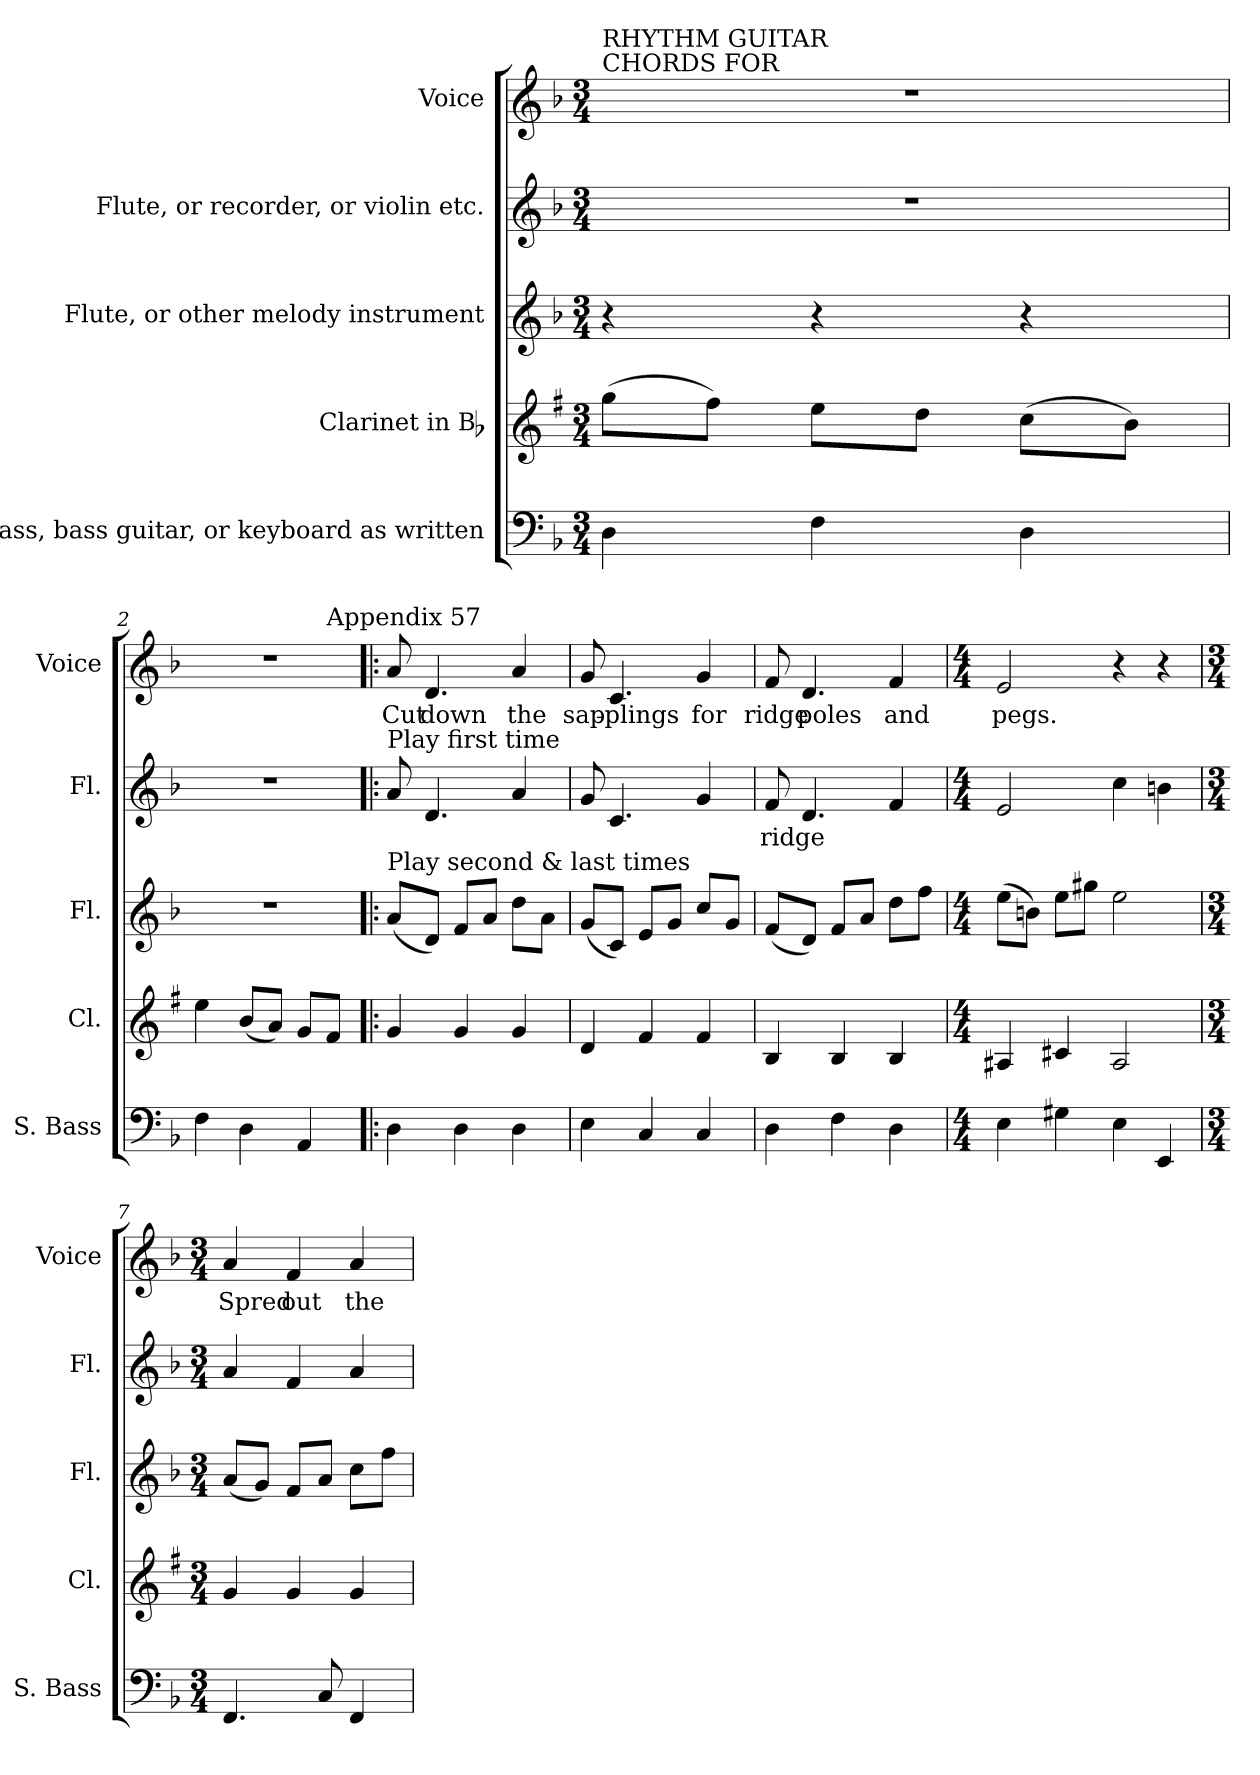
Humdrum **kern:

**kern	**kern	**kern	**kern	**text	**kern	**text
*part5	*part4	*part3	*part2	*part2	*part1	*part1
*staff5	*staff4	*staff3	*staff2	*staff2	*staff1	*staff1
*I"String bass, bass guitar, or keyboard as written	*I"Clarinet in Bb	*I"Flute, or other  melody instrument	*I"Flute, or recorder, or violin etc.	*	*I"Voice	*
*I'S. Bass	*I'Cl.	*I'Fl.	*I'Fl.	*	*I'Voice	*
!!LO:PB:g=z
*clefF4	*clefG2	*clefG2	*clefG2	*	*clefG2	*
*ITrd7c12	*ITrd1c2	*	*	*	*	*
*k[b-]	*k[b-]	*k[b-]	*k[b-]	*	*k[b-]	*
*F:	*F:	*F:	*F:	*	*F:	*
*M3/4	*M3/4	*M3/4	*M3/4	*	*M3/4	*
*MM132	*MM132	*MM132	*MM132	*	*MM132	*
=1	=1	=1	=1	=1	=1	=1
!	!	!	!	!	!LO:TX:a:t=CHORDS FOR	!
!	!	!	!	!	!LO:TX:t=RHYTHM GUITAR	!
!	!	!	!LO:N:vis=1	!	!LO:N:vis=1	!
4DDi\	(8ffi\L	4r	2.r	.	2.r	.
.	8eei\J)	.	.	.	.	.
4FFi\	8ddi\L	4r	.	.	.	.
.	8cci\J	.	.	.	.	.
4DDi\	(8b-i\L	4r	.	.	.	.
.	8ai\J)	.	.	.	.	.
=2	=2	=2	=2	=2	=2	=2
!	!	!LO:N:vis=1	!LO:N:vis=1	!	!LO:N:vis=1	!
*	*	*	*	*	*^	*
4FFi\	4ddi\	2.r	2.r	.	2.r	2ryy	.
4DDi\	(8ai/L	.	.	.	.	.	.
.	8gi/J)	.	.	.	.	.	.
4AAAi/	8fi/L	.	.	.	.	8ryy	.
!	!	!	!	!	!	!LO:TX:a:t=Appendix 57	!
.	8ei/J	.	.	.	.	8ryy	.
*	*	*	*	*	*v	*v	*
=3!|:	=3!|:	=3!|:	=3!|:	=3!|:	=3!|:	=3!|:
*	*	*	*	*	*^	*
!	!	!	!LO:TX:a:t=Play first time	!	!	!	!
!	!	!LO:TX:a:t=Play second & last times	!	!	!	!	!
!	!	!	!	!	!	!	!LO:LY:b:color=#000000
*	*	*	*	*	*v	*v	*
4DDi\	4fi/	(8ai/L	8ai/	.	8ai/	Cut
!	!	!	!	!	!	!LO:LY:b:color=#000000
.	.	8di/J)	4.di/	.	4.di/	down
4DDi\	4fi/	8fi/L	.	.	.	.
.	.	8ai/J	.	.	.	.
!	!	!	!	!	!	!LO:LY:b:color=#000000
4DDi\	4fi/	8ddi\L	4ai/	.	4ai/	the
.	.	8ai\J	.	.	.	.
=4	=4	=4	=4	=4	=4	=4
!	!	!	!	!	!	!LO:LY:b:color=#000000
4EEi\	4ci/	(8gi/L	8gi/	.	8gi/	sap-
!	!	!	!	!	!	!LO:LY:b:color=#000000
.	.	8ci/J)	4.ci/	.	4.ci/	-plings
4CCi/	4ei/	8ei/L	.	.	.	.
.	.	8gi/J	.	.	.	.
!	!	!	!	!	!	!LO:LY:b:color=#000000
4CCi/	4ei/	8cci/L	4gi/	.	4gi/	for
.	.	8gi/J	.	.	.	.
=5	=5	=5	=5	=5	=5	=5
!	!	!	!	!LO:LY:b:color=#000000	!	!
!	!	!	!	!	!	!LO:LY:b:color=#000000
4DDi\	4Ai/	(8fi/L	8fi/	ridge	8fi/	ridge
!	!	!	!	!	!	!LO:LY:b:color=#000000
.	.	8di/J)	4.di/	.	4.di/	poles
4FFi\	4Ai/	8fi/L	.	.	.	.
.	.	8ai/J	.	.	.	.
!	!	!	!	!	!	!LO:LY:b:color=#000000
4DDi\	4Ai/	8ddi\L	4fi/	.	4fi/	and
.	.	8ffi\J	.	.	.	.
!!LO:LB:g=z
=6	=6	=6	=6	=6	=6	=6
*M4/4	*M4/4	*M4/4	*M4/4	*	*M4/4	*
!	!	!	!	!	!	!LO:LY:b:color=#000000
4EEi\	4G#Xi/	(8eei\L	2ei/	.	2ei/	pegs.
.	.	8bni\J)	.	.	.	.
4GG#Xi\	4Bni/	8eei\L	.	.	.	.
.	.	8gg#Xi\J	.	.	.	.
4EEi\	2G#i/	2eei\	4cci\	.	4r	.
4EEEi/	.	.	4bni\	.	4r	.
=7	=7	=7	=7	=7	=7	=7
*M3/4	*M3/4	*M3/4	*M3/4	*	*M3/4	*
!	!	!	!	!	!	!LO:LY:b:color=#000000
4.FFFi/	4fi/	(8ai/L	4ai/	.	4ai/	Spred
.	.	8gi/J)	.	.	.	.
!	!	!	!	!	!	!LO:LY:b:color=#000000
.	4fi/	8fi/L	4fi/	.	4fi/	out
8CCi/	.	8ai/J	.	.	.	.
!	!	!	!	!	!	!LO:LY:b:color=#000000
4FFFi/	4fi/	8cci\L	4ai/	.	4ai/	the
.	.	8ffi\J	.	.	.	.
=	=	=	=	=	=	=
*-	*-	*-	*-	*-	*-	*-
